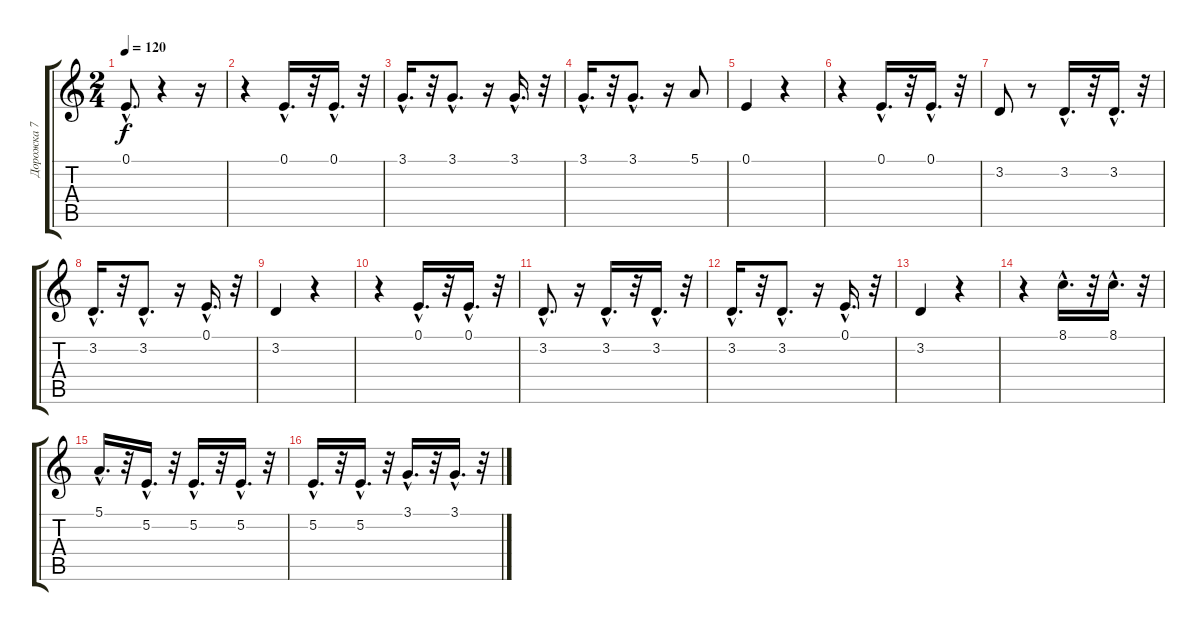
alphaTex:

\track ("Дорожка 7" "Дорожка 7") {instrument pad4choir}
\staff {score tabs}
\tuning (E4 B3 G3 D3 A2 D2) {hide}
\ts (2 4)
\tempo 120
\clef g2
\ks c
0.1{hac}.8{d dy f} r.4 r.16 |
r.4 0.1{hac}.16{d} r.32 0.1{hac}.16{d} r.32 |
3.1{hac}.16{d} r.32 3.1{hac}.8{d} r.16 3.1{hac}.16{d} r.32 |
3.1{hac}.16{d} r.32 3.1{hac}.8{d} r.16 5.1.8 |
0.1.4 r.4 |
r.4 0.1{hac}.16{d} r.32 0.1{hac}.16{d} r.32 |
3.2.8 r.8 3.2{hac}.16{d} r.32 3.2{hac}.16{d} r.32 |
3.2{hac}.16{d} r.32 3.2{hac}.8{d} r.16 0.1{hac}.16{d} r.32 |
3.2.4 r.4 |
r.4 0.1{hac}.16{d} r.32 0.1{hac}.16{d} r.32 |
3.2{hac}.8{d} r.16 3.2{hac}.16{d} r.32 3.2{hac}.16{d} r.32 |
3.2{hac}.16{d} r.32 3.2{hac}.8{d} r.16 0.1{hac}.16{d} r.32 |
3.2.4 r.4 |
r.4 8.1{hac}.16{d} r.32 8.1{hac}.16{d} r.32 |
5.1{hac}.16{d} r.32 5.2{hac}.16{d} r.32 5.2{hac}.16{d} r.32 5.2{hac}.16{d} r.32 |
5.2{hac}.16{d} r.32 5.2{hac}.16{d} r.32 3.1{hac}.16{d} r.32 3.1{hac}.16{d} r.32
